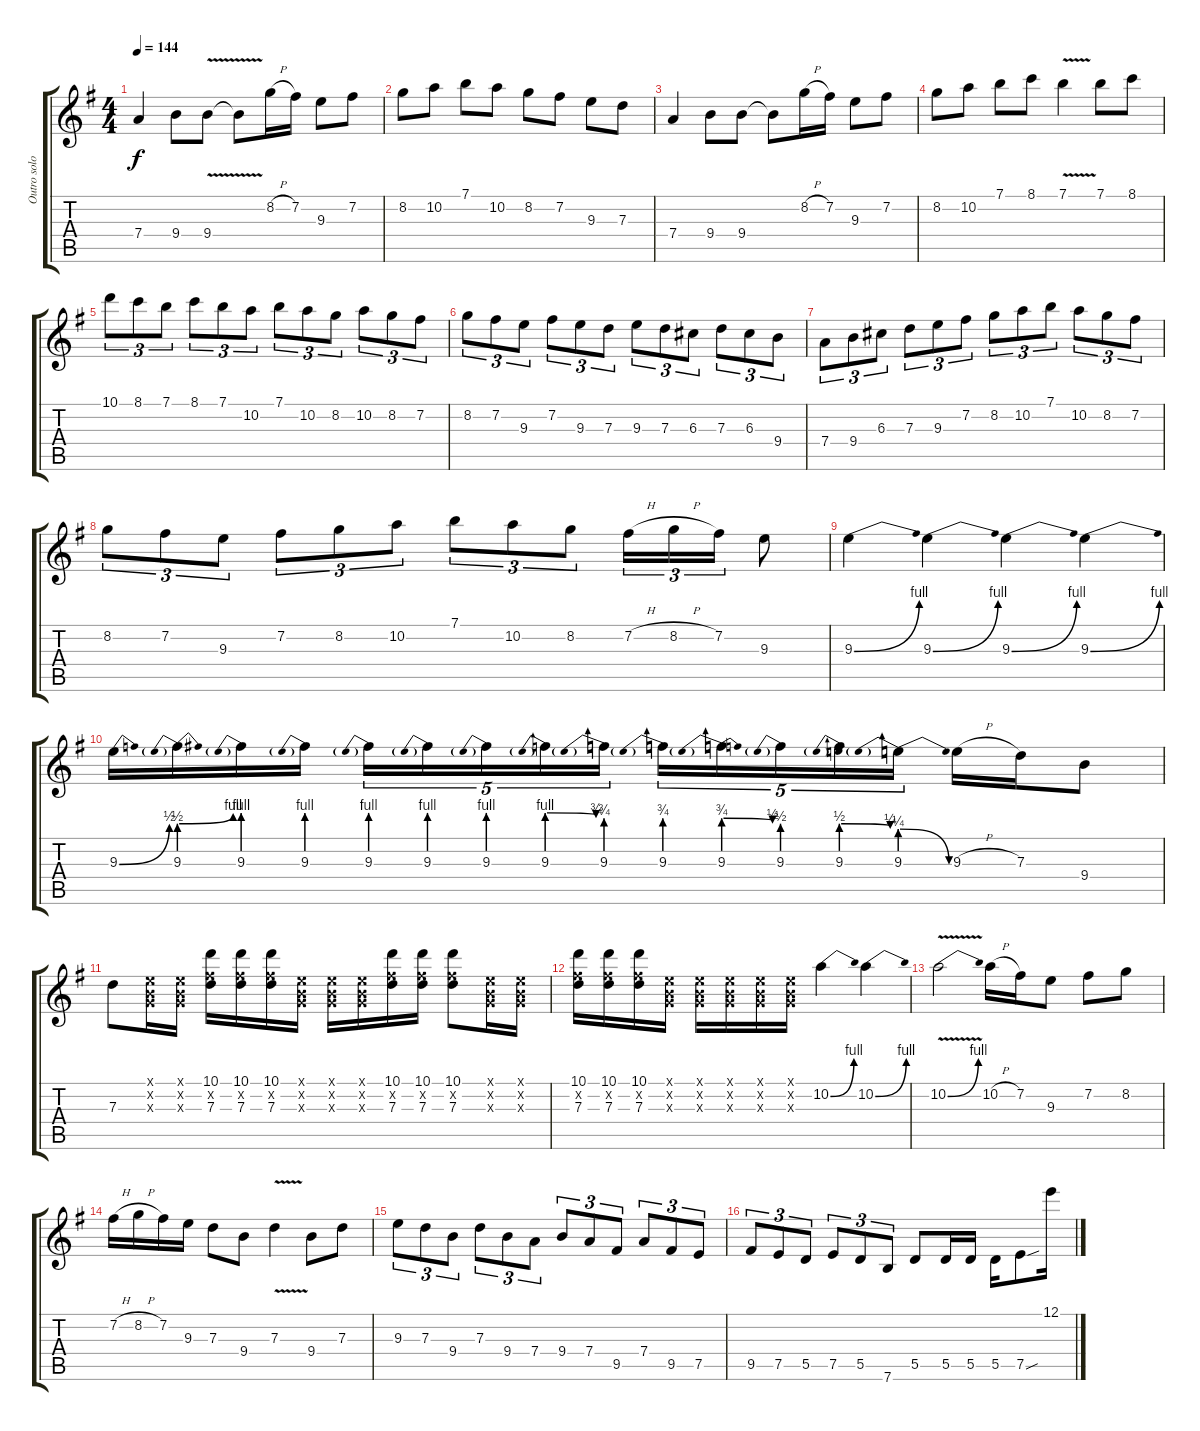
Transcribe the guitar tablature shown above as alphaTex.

\track ("Outro solo" "Outro solo") {instrument distortionguitar}
\staff {score tabs}
\tuning (E4 B3 G3 D3 A2 E2) {hide}
\ts (4 4)
\tempo 144
\clef g2
\ks g
7.4.4{dy f} 9.4.8 9.4{v}.8 9.4{t}.8 8.2{h}.16 7.2.16 9.3.8 7.2.8 |
8.2.8 10.2.8 7.1.8 10.2.8 8.2.8 7.2.8 9.3.8 7.3.8 |
7.4.4 9.4.8 9.4.8 9.4{t}.8 8.2{h}.16 7.2.16 9.3.8 7.2.8 |
8.2.8 10.2.8 7.1.8 8.1.8 7.1{v}.4 7.1.8 8.1.8 |
10.1.8{tu (3 2)} 8.1.8{tu (3 2)} 7.1.8{tu (3 2)} 8.1.8{tu (3 2)} 7.1.8{tu (3 2)} 10.2.8{tu (3 2)} 7.1.8{tu (3 2)} 10.2.8{tu (3 2)} 8.2.8{tu (3 2)} 10.2.8{tu (3 2)} 8.2.8{tu (3 2)} 7.2.8{tu (3 2)} |
8.2.8{tu (3 2)} 7.2.8{tu (3 2)} 9.3.8{tu (3 2)} 7.2.8{tu (3 2)} 9.3.8{tu (3 2)} 7.3.8{tu (3 2)} 9.3.8{tu (3 2)} 7.3.8{tu (3 2)} 6.3.8{tu (3 2)} 7.3.8{tu (3 2)} 6.3.8{tu (3 2)} 9.4.8{tu (3 2)} |
7.4.8{tu (3 2)} 9.4.8{tu (3 2)} 6.3.8{tu (3 2)} 7.3.8{tu (3 2)} 9.3.8{tu (3 2)} 7.2.8{tu (3 2)} 8.2.8{tu (3 2)} 10.2.8{tu (3 2)} 7.1.8{tu (3 2)} 10.2.8{tu (3 2)} 8.2.8{tu (3 2)} 7.2.8{tu (3 2)} |
8.2.8{tu (3 2)} 7.2.8{tu (3 2)} 9.3.8{tu (3 2)} 7.2.8{tu (3 2)} 8.2.8{tu (3 2)} 10.2.8{tu (3 2)} 7.1.8{tu (3 2)} 10.2.8{tu (3 2)} 8.2.8{tu (3 2)} 7.2{h}.16{tu (3 2)} 8.2{h}.16{tu (3 2)} 7.2.16{tu (3 2)} 9.3.8 |
9.3{be (bend 0 0 60 4)}.4 9.3{be (bend 0 0 60 4)}.4 9.3{be (bend 0 0 60 4)}.4 9.3{be (bend 0 0 60 4)}.4 |
9.3{be (bend 0 0 60 2)}.16 9.3{be (prebendbend 0 2 60 4)}.16 9.3{be (prebend 0 4 60 4)}.16 9.3{be (prebend 0 4 60 4)}.16 9.3{be (prebend 0 4 60 4)}.16{tu (5 4)} 9.3{be (prebend 0 4 60 4)}.16{tu (5 4)} 9.3{be (prebend 0 4 60 4)}.16{tu (5 4)} 9.3{be (prebendrelease 0 4 60 3)}.16{tu (5 4)} 9.3{be (prebend 0 3 60 3)}.16{tu (5 4)} 9.3{be (prebend 0 3 60 3)}.16{tu (5 4)} 9.3{be (prebendrelease 0 3 60 2)}.16{tu (5 4)} 9.3{be (prebend 0 2 60 2)}.16{tu (5 4)} 9.3{be (prebendrelease 0 2 60 1)}.16{tu (5 4)} 9.3{be (prebendrelease 0 1 60 0)}.16{tu (5 4)} 9.3{h}.16 7.3.16 9.4.8 |
7.3.8 (0.1{x} 0.2{x} 0.3{x}).16 (0.1{x} 0.2{x} 0.3{x}).16 (10.1 7.2{x} 7.3).16 (10.1 7.2{x} 7.3).16 (10.1 7.2{x} 7.3).16 (0.1{x} 0.2{x} 0.3{x}).16 (0.1{x} 0.2{x} 0.3{x}).16 (0.1{x} 0.2{x} 0.3{x}).16 (10.1 7.2{x} 7.3).16 (10.1 7.2{x} 7.3).16 (10.1 7.2{x} 7.3).8 (0.1{x} 0.2{x} 0.3{x}).16 (0.1{x} 0.2{x} 0.3{x}).16 |
(10.1 7.2{x} 7.3).16 (10.1 7.2{x} 7.3).16 (10.1 7.2{x} 7.3).16 (0.1{x} 0.2{x} 0.3{x}).16 (0.1{x} 0.2{x} 0.3{x}).16 (0.1{x} 0.2{x} 0.3{x}).16 (0.1{x} 0.2{x} 0.3{x}).16 (0.1{x} 0.2{x} 0.3{x}).16 10.2{be (bend 0 0 60 4)}.4 10.2{be (bend 0 0 60 4)}.4 |
10.2{be (bend 0 0 60 4) v}.2 10.2{h}.16 7.2.16 9.3.8 7.2.8 8.2.8 |
7.2{h}.16 8.2{h}.16 7.2.16 9.3.16 7.3.8 9.4.8 7.3{v}.4 9.4.8 7.3.8 |
9.3.8{tu (3 2)} 7.3.8{tu (3 2)} 9.4.8{tu (3 2)} 7.3.8{tu (3 2)} 9.4.8{tu (3 2)} 7.4.8{tu (3 2)} 9.4.8{tu (3 2)} 7.4.8{tu (3 2)} 9.5.8{tu (3 2)} 7.4.8{tu (3 2)} 9.5.8{tu (3 2)} 7.5.8{tu (3 2)} |
9.5.8{tu (3 2)} 7.5.8{tu (3 2)} 5.5.8{tu (3 2)} 7.5.8{tu (3 2)} 5.5.8{tu (3 2)} 7.6.8{tu (3 2)} 5.5.8 5.5.16 5.5.16 5.5.16 7.5{sou}.8 12.1.16
